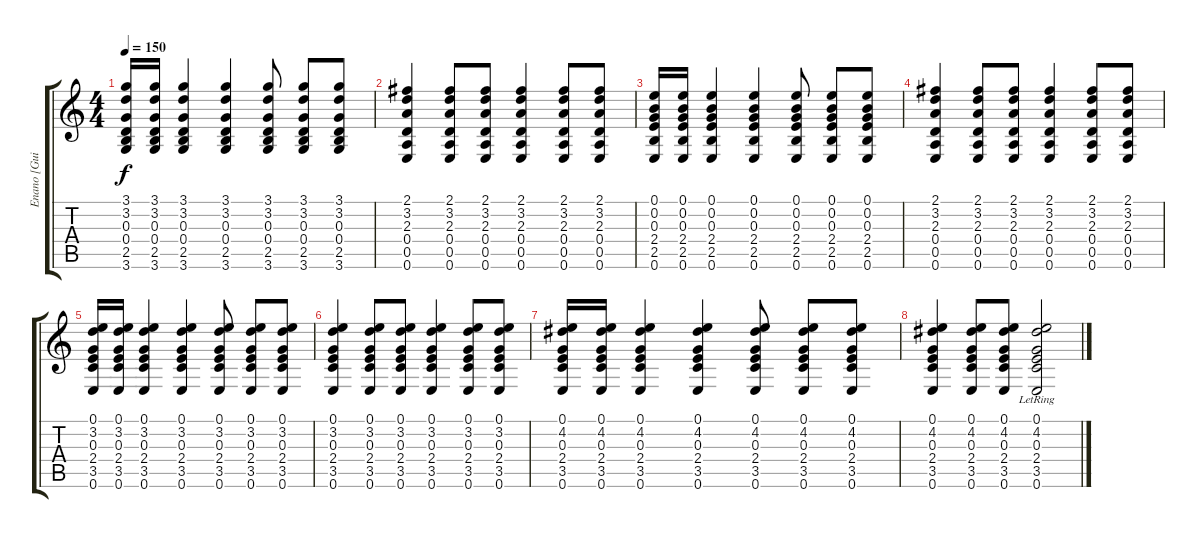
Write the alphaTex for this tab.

\track ("Enano [Guitarra]" "Enano [Gui") {instrument overdrivenguitar}
\staff {score tabs}
\tuning (E4 B3 G3 D3 A2 E2) {hide}
\ts (4 4)
\tempo 150
\clef g2
\ks c
(3.1 3.2 0.3 0.4 2.5 3.6).16{dy f} (3.1 3.2 0.3 0.4 2.5 3.6).16 (3.1 3.2 0.3 0.4 2.5 3.6).4 (3.1 3.2 0.3 0.4 2.5 3.6).4 (3.1 3.2 0.3 0.4 2.5 3.6).8 (3.1 3.2 0.3 0.4 2.5 3.6).8 (3.1 3.2 0.3 0.4 2.5 3.6).8 |
(2.1 3.2 2.3 0.4 0.5 0.6).4 (2.1 3.2 2.3 0.4 0.5 0.6).8 (2.1 3.2 2.3 0.4 0.5 0.6).8 (2.1 3.2 2.3 0.4 0.5 0.6).4 (2.1 3.2 2.3 0.4 0.5 0.6).8 (2.1 3.2 2.3 0.4 0.5 0.6).8 |
(0.1 0.2 0.3 2.4 2.5 0.6).16 (0.1 0.2 0.3 2.4 2.5 0.6).16 (0.1 0.2 0.3 2.4 2.5 0.6).4 (0.1 0.2 0.3 2.4 2.5 0.6).4 (0.1 0.2 0.3 2.4 2.5 0.6).8 (0.1 0.2 0.3 2.4 2.5 0.6).8 (0.1 0.2 0.3 2.4 2.5 0.6).8 |
(2.1 3.2 2.3 0.4 0.5 0.6).4 (2.1 3.2 2.3 0.4 0.5 0.6).8 (2.1 3.2 2.3 0.4 0.5 0.6).8 (2.1 3.2 2.3 0.4 0.5 0.6).4 (2.1 3.2 2.3 0.4 0.5 0.6).8 (2.1 3.2 2.3 0.4 0.5 0.6).8 |
(0.1 3.2 0.3 2.4 3.5 0.6).16 (0.1 3.2 0.3 2.4 3.5 0.6).16 (0.1 3.2 0.3 2.4 3.5 0.6).4 (0.1 3.2 0.3 2.4 3.5 0.6).4 (0.1 3.2 0.3 2.4 3.5 0.6).8 (0.1 3.2 0.3 2.4 3.5 0.6).8 (0.1 3.2 0.3 2.4 3.5 0.6).8 |
(0.1 3.2 0.3 2.4 3.5 0.6).4 (0.1 3.2 0.3 2.4 3.5 0.6).8 (0.1 3.2 0.3 2.4 3.5 0.6).8 (0.1 3.2 0.3 2.4 3.5 0.6).4 (0.1 3.2 0.3 2.4 3.5 0.6).8 (0.1 3.2 0.3 2.4 3.5 0.6).8 |
(0.1 4.2 0.3 2.4 3.5 0.6).16 (0.1 4.2 0.3 2.4 3.5 0.6).16 (0.1 4.2 0.3 2.4 3.5 0.6).4 (0.1 4.2 0.3 2.4 3.5 0.6).4 (0.1 4.2 0.3 2.4 3.5 0.6).8 (0.1 4.2 0.3 2.4 3.5 0.6).8 (0.1 4.2 0.3 2.4 3.5 0.6).8 |
(0.1 4.2 0.3 2.4 3.5 0.6).4 (0.1 4.2 0.3 2.4 3.5 0.6).8 (0.1 4.2 0.3 2.4 3.5 0.6).8 (0.1{lr} 4.2{lr} 0.3{lr} 2.4{lr} 3.5{lr} 0.6{lr}).2
